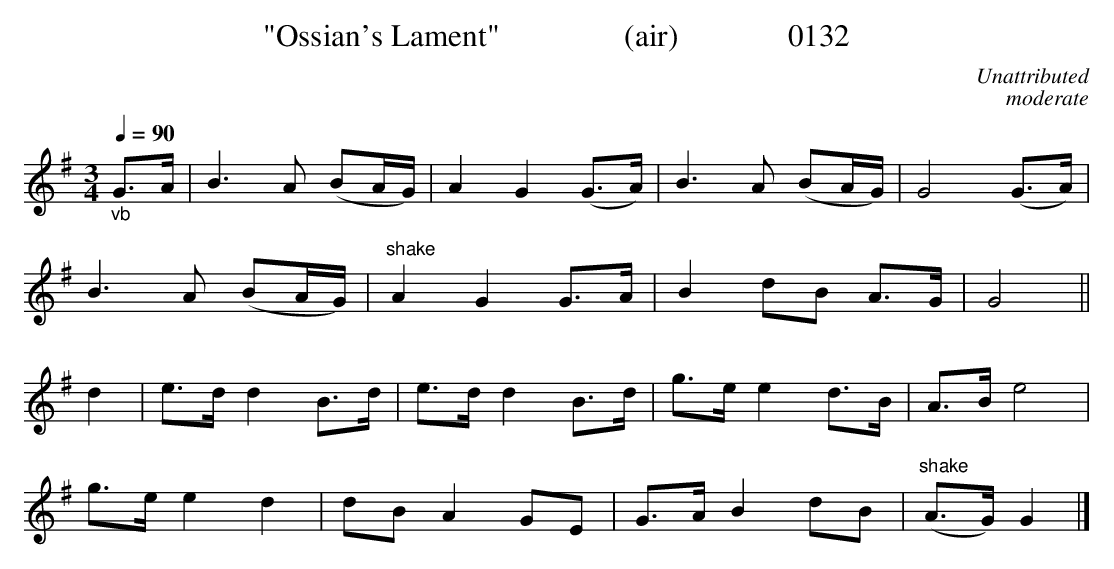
X:1
T:"Ossian's Lament"                (air)              0132
C:Unattributed
C:moderate
Q:1/4=90
M:3/4
L:1/8
K:G
"_vb"G3/2A/2|B3A (BA/2G/2)|A2G2(G3/2A/2)|B3A (BA/2G/2)|G4(G3/2A/2)|
B3A (BA/2G/2)|"^shake"A2G2G3/2A/2|B2dB A3/2G/2|G4||
d2|e3/2d/2 d2B3/2d/2|e3/2d/2 d2B3/2d/2|g3/2e/2 e2d3/2B/2|A3/2B/2 e4|
g3/2e/2 e2d2|dB A2GE|G3/2A/2 B2dB|"^shake"(A3/2G/2) G2|]
